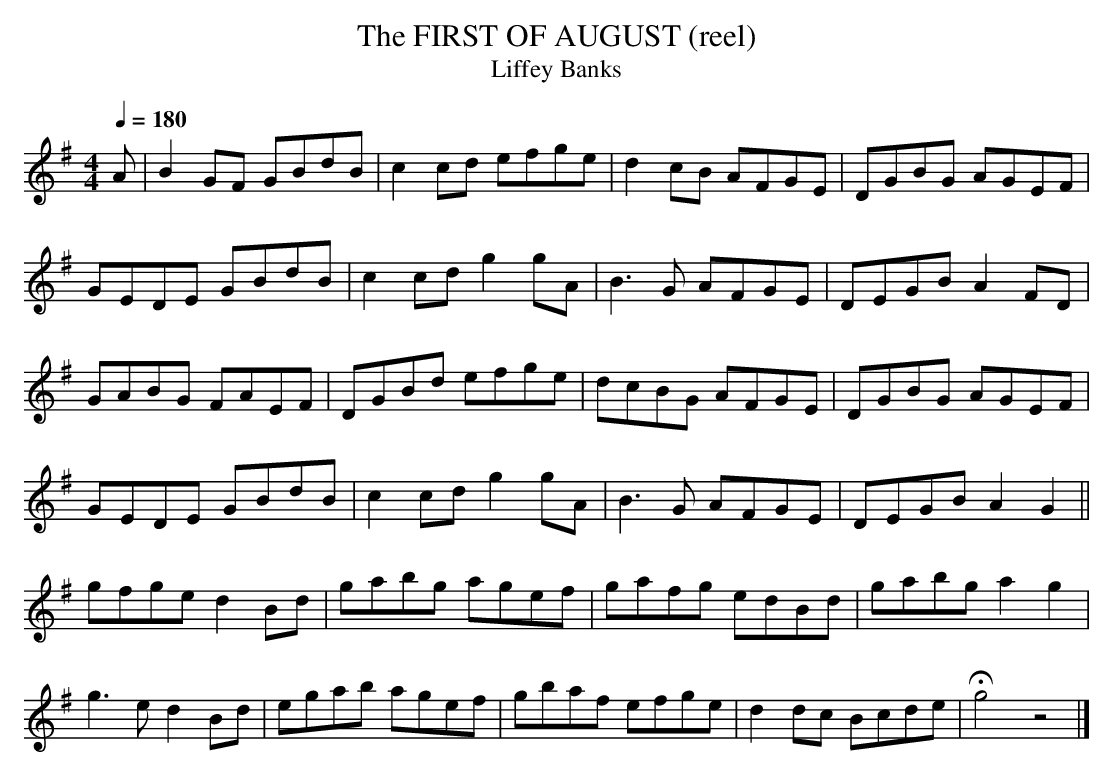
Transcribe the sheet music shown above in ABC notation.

X:1
T:FIRST OF AUGUST (reel), The
T:Liffey Banks
L:1/8
M:4/4
Q:1/4=180
K:G
A|B2GF GBdB|c2cd efge|d2cB AFGE|DGBG AGEF|
GEDE GBdB|c2 cd g2 gA|B3G AFGE|DEGB A2FD|
GABG FAEF|DGBd efge|dcBG AFGE|DGBG AGEF|
GEDE GBdB|c2 cd g2 gA|B3G AFGE|DEGB A2G2||
gfge d2 Bd|gabg agef|gafg edBd|gabg a2g2|
g3e d2 Bd|egab agef|gbaf efge|d2dc Bcde|Hg4z4|]
